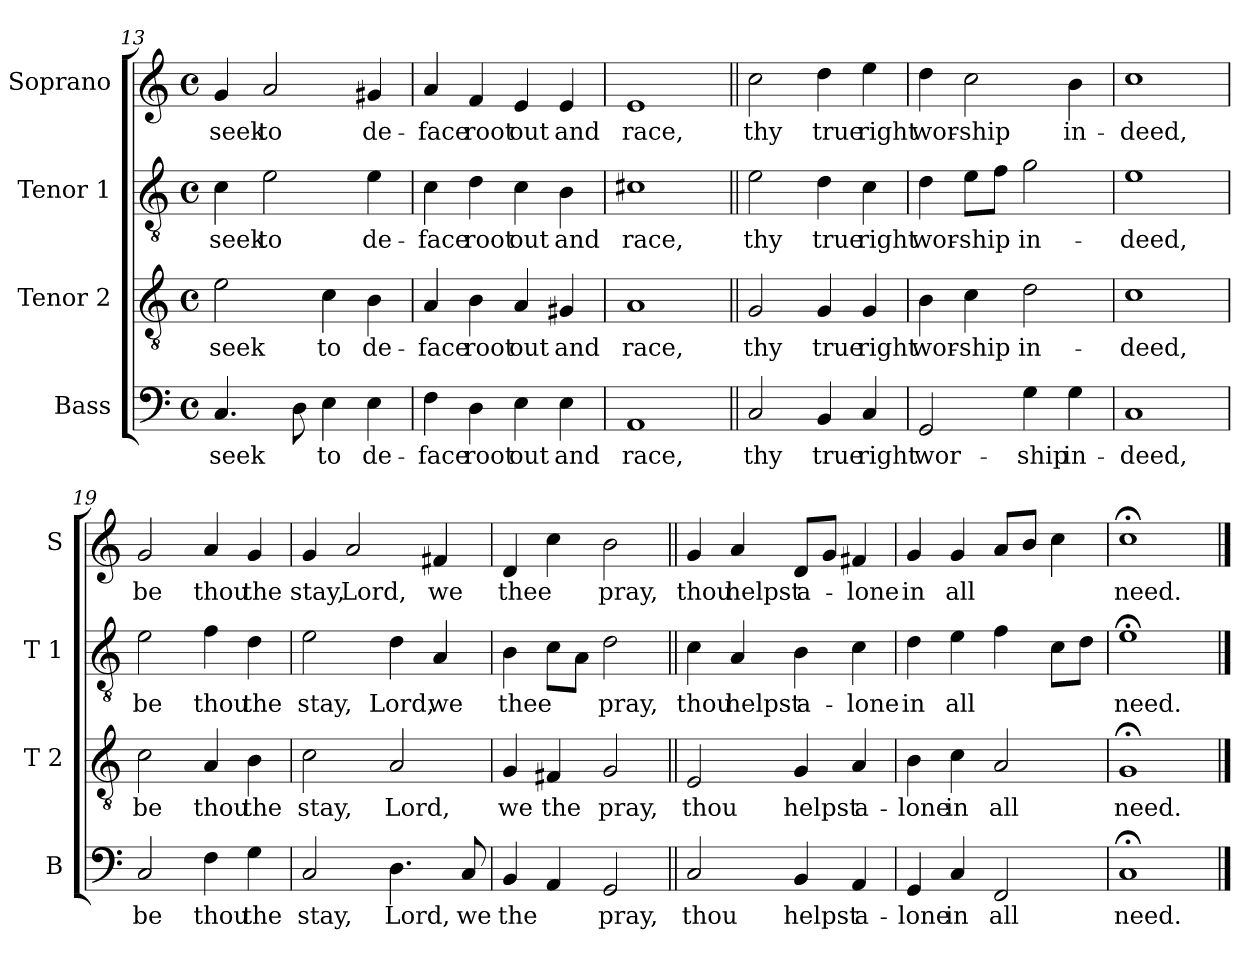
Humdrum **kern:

**kern	**text	**kern	**text	**kern	**text	**kern	**text
*part4	*part4	*part3	*part3	*part2	*part2	*part1	*part1
*staff4	*staff4	*staff3	*staff3	*staff2	*staff2	*staff1	*staff1
*I"Bass	*	*I"Tenor 2	*	*I"Tenor 1	*	*I"Soprano	*
*I'B	*	*I'T 2	*	*I'T 1	*	*I'S	*
!!LO:LB:g=z
*clefF4	*	*clefGv2	*	*clefGv2	*	*clefG2	*
*k[]	*	*k[]	*	*k[]	*	*k[]	*
*C:	*	*C:	*	*C:	*	*C:	*
*M4/4	*	*M4/4	*	*M4/4	*	*M4/4	*
*met(c)	*	*met(c)	*	*met(c)	*	*met(c)	*
=13	=13	=13	=13	=13	=13	=13	=13
!	!LO:LY:b	!	!LO:LY:b	!	!LO:LY:b	!	!LO:LY:b
4.C/	seek	2e\	seek	4c\	seek	4g/	seek
!	!	!	!	!	!LO:LY:b	!	!LO:LY:b
.	.	.	.	2e\	to	2a/	to
8D\	.	.	.	.	.	.	.
!	!LO:LY:b	!	!LO:LY:b	!	!	!	!
4E\	to	4c\	to	.	.	.	.
!	!LO:LY:b	!	!LO:LY:b	!	!LO:LY:b	!	!LO:LY:b
4E\	de-	4B\	de-	4e\	de-	4g#X/	de-
=14	=14	=14	=14	=14	=14	=14	=14
!	!LO:LY:b	!	!LO:LY:b	!	!LO:LY:b	!	!LO:LY:b
4F\	-face	4A/	-face	4c\	-face	4a/	-face
!	!LO:LY:b	!	!LO:LY:b	!	!LO:LY:b	!	!LO:LY:b
4D\	root	4B\	root	4d\	root	4f/	root
!	!LO:LY:b	!	!LO:LY:b	!	!LO:LY:b	!	!LO:LY:b
4E\	out	4A/	out	4c\	out	4e/	out
!	!LO:LY:b	!	!LO:LY:b	!	!LO:LY:b	!	!LO:LY:b
4E\	and	4G#X/	and	4B\	and	4e/	and
=15	=15	=15	=15	=15	=15	=15	=15
!	!LO:LY:b	!	!LO:LY:b	!	!LO:LY:b	!	!LO:LY:b
1AA	race,	1A	race,	1c#X	race,	1e	race,
=16||	=16||	=16||	=16||	=16||	=16||	=16||	=16||
!	!LO:LY:b	!	!LO:LY:b	!	!LO:LY:b	!	!LO:LY:b
2C/	thy	2G/	thy	2e\	thy	2cc\	thy
!	!LO:LY:b	!	!LO:LY:b	!	!LO:LY:b	!	!LO:LY:b
4BB/	true	4G/	true	4d\	true	4dd\	true
!	!LO:LY:b	!	!LO:LY:b	!	!LO:LY:b	!	!LO:LY:b
4C/	right	4G/	right	4c\	right	4ee\	right
=17	=17	=17	=17	=17	=17	=17	=17
!	!LO:LY:b	!	!LO:LY:b	!	!LO:LY:b	!	!LO:LY:b
2GG/	wor-	4B\	wor-	4d\	wor-	4dd\	wor-
!	!	!	!LO:LY:b	!	!LO:LY:b	!	!LO:LY:b
.	.	4c\	-ship	8e\L	-ship	2cc\	-ship
.	.	.	.	8f\J	.	.	.
!	!LO:LY:b	!	!LO:LY:b	!	!LO:LY:b	!	!
4G\	-ship	2d\	in-	2g\	in-	.	.
!	!LO:LY:b	!	!	!	!	!	!LO:LY:b
4G\	in-	.	.	.	.	4b\	in-
=18	=18	=18	=18	=18	=18	=18	=18
!	!LO:LY:b	!	!LO:LY:b	!	!LO:LY:b	!	!LO:LY:b
1C	-deed,	1c	-deed,	1e	-deed,	1cc	-deed,
!!LO:PB:g=z
=19	=19	=19	=19	=19	=19	=19	=19
!	!LO:LY:b	!	!LO:LY:b	!	!LO:LY:b	!	!LO:LY:b
2C/	be	2c\	be	2e\	be	2g/	be
!	!LO:LY:b	!	!LO:LY:b	!	!LO:LY:b	!	!LO:LY:b
4F\	thou	4A/	thou	4f\	thou	4a/	thou
!	!LO:LY:b	!	!LO:LY:b	!	!LO:LY:b	!	!LO:LY:b
4G\	the	4B\	the	4d\	the	4g/	the
=20	=20	=20	=20	=20	=20	=20	=20
!	!LO:LY:b	!	!LO:LY:b	!	!LO:LY:b	!	!LO:LY:b
2C/	stay,	2c\	stay,	2e\	stay,	4g/	stay,
!	!	!	!	!	!	!	!LO:LY:b
.	.	.	.	.	.	2a/	Lord,
!	!LO:LY:b	!	!LO:LY:b	!	!LO:LY:b	!	!
4.D\	Lord,	2A/	Lord,	4d\	Lord,	.	.
!	!	!	!	!	!LO:LY:b	!	!LO:LY:b
.	.	.	.	4A/	we	4f#X/	we
!	!LO:LY:b	!	!	!	!	!	!
8C/	we	.	.	.	.	.	.
=21	=21	=21	=21	=21	=21	=21	=21
!	!LO:LY:b	!	!LO:LY:b	!	!LO:LY:b	!	!LO:LY:b
4BB/	the	4G/	we	4B\	thee	4d/	thee
!	!	!	!LO:LY:b	!	!	!	!
4AA/	.	4F#X/	the	8c\L	.	4cc\	.
.	.	.	.	8A\J	.	.	.
!	!LO:LY:b	!	!LO:LY:b	!	!LO:LY:b	!	!LO:LY:b
2GG/	pray,	2G/	pray,	2d\	pray,	2b\	pray,
=22||	=22||	=22||	=22||	=22||	=22||	=22||	=22||
!	!LO:LY:b	!	!LO:LY:b	!	!LO:LY:b	!	!LO:LY:b
2C/	thou	2E/	thou	4c\	thou	4g/	thou
!	!	!	!	!	!LO:LY:b	!	!LO:LY:b
.	.	.	.	4A/	helpst	4a/	helpst
!	!LO:LY:b	!	!LO:LY:b	!	!LO:LY:b	!	!LO:LY:b
4BB/	helpst	4G/	helpst	4B\	a-	8d/L	a-
.	.	.	.	.	.	8g/J	.
!	!LO:LY:b	!	!LO:LY:b	!	!LO:LY:b	!	!LO:LY:b
4AA/	a-	4A/	a-	4c\	-lone	4f#X/	-lone
=23	=23	=23	=23	=23	=23	=23	=23
!	!LO:LY:b	!	!LO:LY:b	!	!LO:LY:b	!	!LO:LY:b
4GG/	-lone	4B\	-lone	4d\	in	4g/	in
!	!LO:LY:b	!	!LO:LY:b	!	!LO:LY:b	!	!LO:LY:b
4C/	in	4c\	in	4e\	all	4g/	all
!	!LO:LY:b	!	!LO:LY:b	!	!	!	!
2FF/	all	2A/	all	4f\	.	8a/L	.
.	.	.	.	.	.	8b/J	.
.	.	.	.	8c\L	.	4cc\	.
.	.	.	.	8d\J	.	.	.
=24	=24	=24	=24	=24	=24	=24	=24
!	!LO:LY:b	!	!LO:LY:b	!	!LO:LY:b	!	!LO:LY:b
1C;<	need.	1G;<	need.	1e;<	need.	1cc;<	need.
==	==	==	==	==	==	==	==
*-	*-	*-	*-	*-	*-	*-	*-
